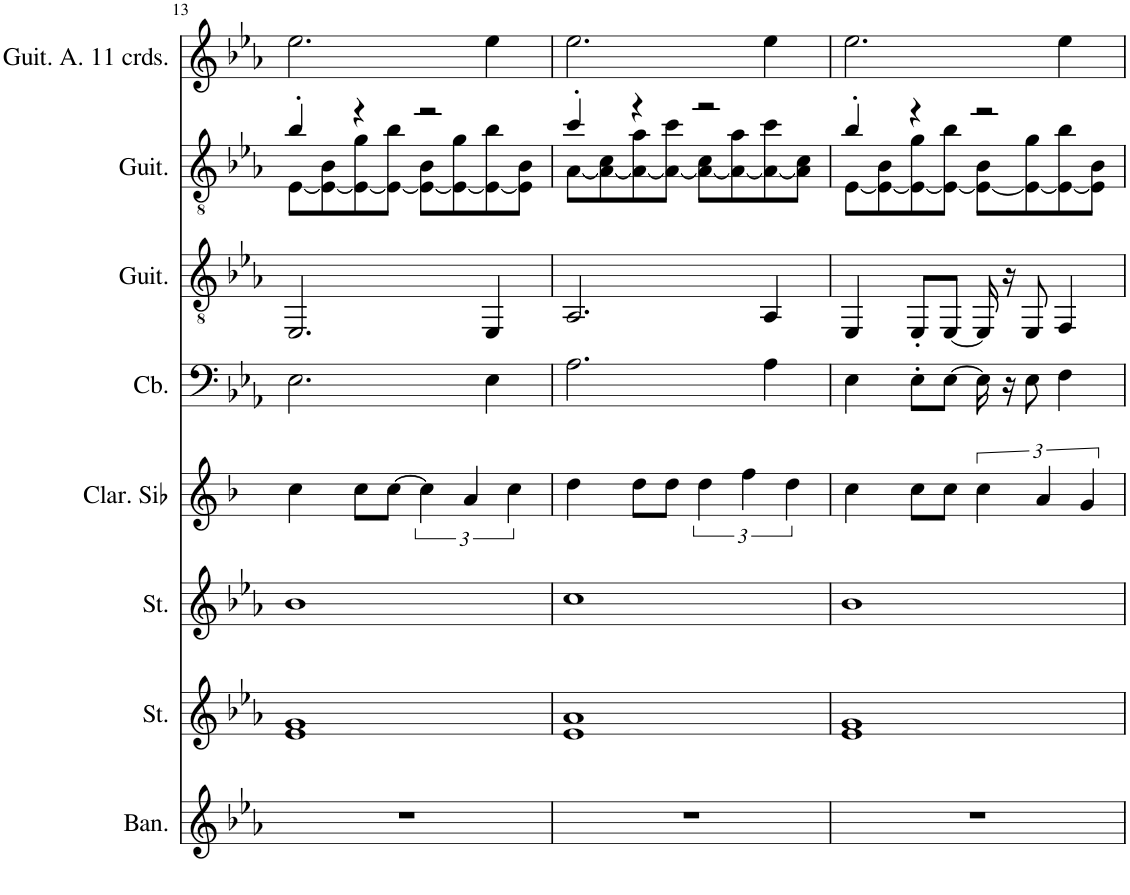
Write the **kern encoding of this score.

**kern	**kern	**kern	**kern	**kern	**kern	**kern	**kern
*part8	*part7	*part6	*part5	*part4	*part3	*part2	*part1
*staff8	*staff7	*staff6	*staff5	*staff4	*staff3	*staff2	*staff1
*I"Bandonéon, Tango Accordion	*I"Cordes, String Ensemble 2	*I"Cordes, String Ensemble 2	*I"Clarinette en Sib, Clarinet Pipe	*I"Contrebasse, Acoustic Bass	*I"Guitare à 7 cordes, Acoustic Guitar (nylon)	*I"Guitare classique, Acoustic Guitar (nylon)	*I"Guitare Alto à 11 cordes, Acoustic Guitar (nylon)
*I'Ban.	*I'St.	*I'St.	*I'Clar. Sib	*I'Cb.	*I'Guit.	*I'Guit.	*I'Guit. A. 11 crds.
!!LO:PB:g=z
*clefG2	*clefG2	*clefG2	*clefG2	*clefF4	*clefGv2	*clefGv2	*clefG2
*	*	*	*Trd1c2	*Trd7c12	*	*	*
*k[b-e-a-]	*k[b-e-a-]	*k[b-e-a-]	*k[b-]	*k[b-e-a-]	*k[b-e-a-]	*k[b-e-a-]	*k[b-e-a-]
*M4/4	*M4/4	*M4/4	*M4/4	*M4/4	*M4/4	*M4/4	*M4/4
=13	=13	=13	=13	=13	=13	=13	=13
*	*	*	*	*	*	*^	*
1r	1e- 1g	1b-	4cc\	2.E-\	2.EE-/	4b-'/	[8E-\L	2.ee-\
.	.	.	.	.	.	.	8E-\_ 8B-\	.
.	.	.	8cc\L	.	.	4r	8E-\_ 8g\	.
.	.	.	[8cc\J	.	.	.	8E-\_ 8b-\J	.
.	.	.	6cc\]	.	.	2r	8E-\_ 8B-\L	.
.	.	.	.	.	.	.	8E-\_ 8g\	.
.	.	.	6a/	.	.	.	.	.
.	.	.	.	4E-\	4EE-/	.	8E-\_ 8b-\	4ee-\
.	.	.	6cc\	.	.	.	.	.
.	.	.	.	.	.	.	8E-\] 8B-\J	.
=14	=14	=14	=14	=14	=14	=14	=14	=14
1r	1e- 1a-	1cc	4dd\	2.A-\	2.AA-/	4cc'/	[8A-\L	2.ee-\
.	.	.	.	.	.	.	8A-\_ 8c\	.
.	.	.	8dd\L	.	.	4r	8A-\_ 8a-\	.
.	.	.	8dd\J	.	.	.	8A-\_ 8cc\J	.
.	.	.	6dd\	.	.	2r	8A-\_ 8c\L	.
.	.	.	.	.	.	.	8A-\_ 8a-\	.
.	.	.	6ff\	.	.	.	.	.
.	.	.	.	4A-\	4AA-/	.	8A-\_ 8cc\	4ee-\
.	.	.	6dd\	.	.	.	.	.
.	.	.	.	.	.	.	8A-\] 8c\J	.
=15	=15	=15	=15	=15	=15	=15	=15	=15
1r	1e- 1g	1b-	4cc\	4E-\	4EE-/	4b-'/	[8E-\L	2.ee-\
.	.	.	.	.	.	.	8E-\_ 8B-\	.
.	.	.	8cc\L	8E-'\L	8EE-'/L	4r	8E-\_ 8g\	.
.	.	.	8cc\J	[8E-\J	[8EE-/J	.	8E-\_ 8b-\J	.
.	.	.	6cc\	16E-\]	16EE-/]	2r	8E-\_ 8B-\L	.
.	.	.	.	16r	16r	.	.	.
.	.	.	.	8E-\	8EE-/	.	8E-\_ 8g\	.
.	.	.	6a/	.	.	.	.	.
.	.	.	.	4F\	4FF/	.	8E-\_ 8b-\	4ee-\
.	.	.	6g/	.	.	.	.	.
.	.	.	.	.	.	.	8E-\] 8B-\J	.
*	*	*	*	*	*	*v	*v	*
=	=	=	=	=	=	=	=
*-	*-	*-	*-	*-	*-	*-	*-
